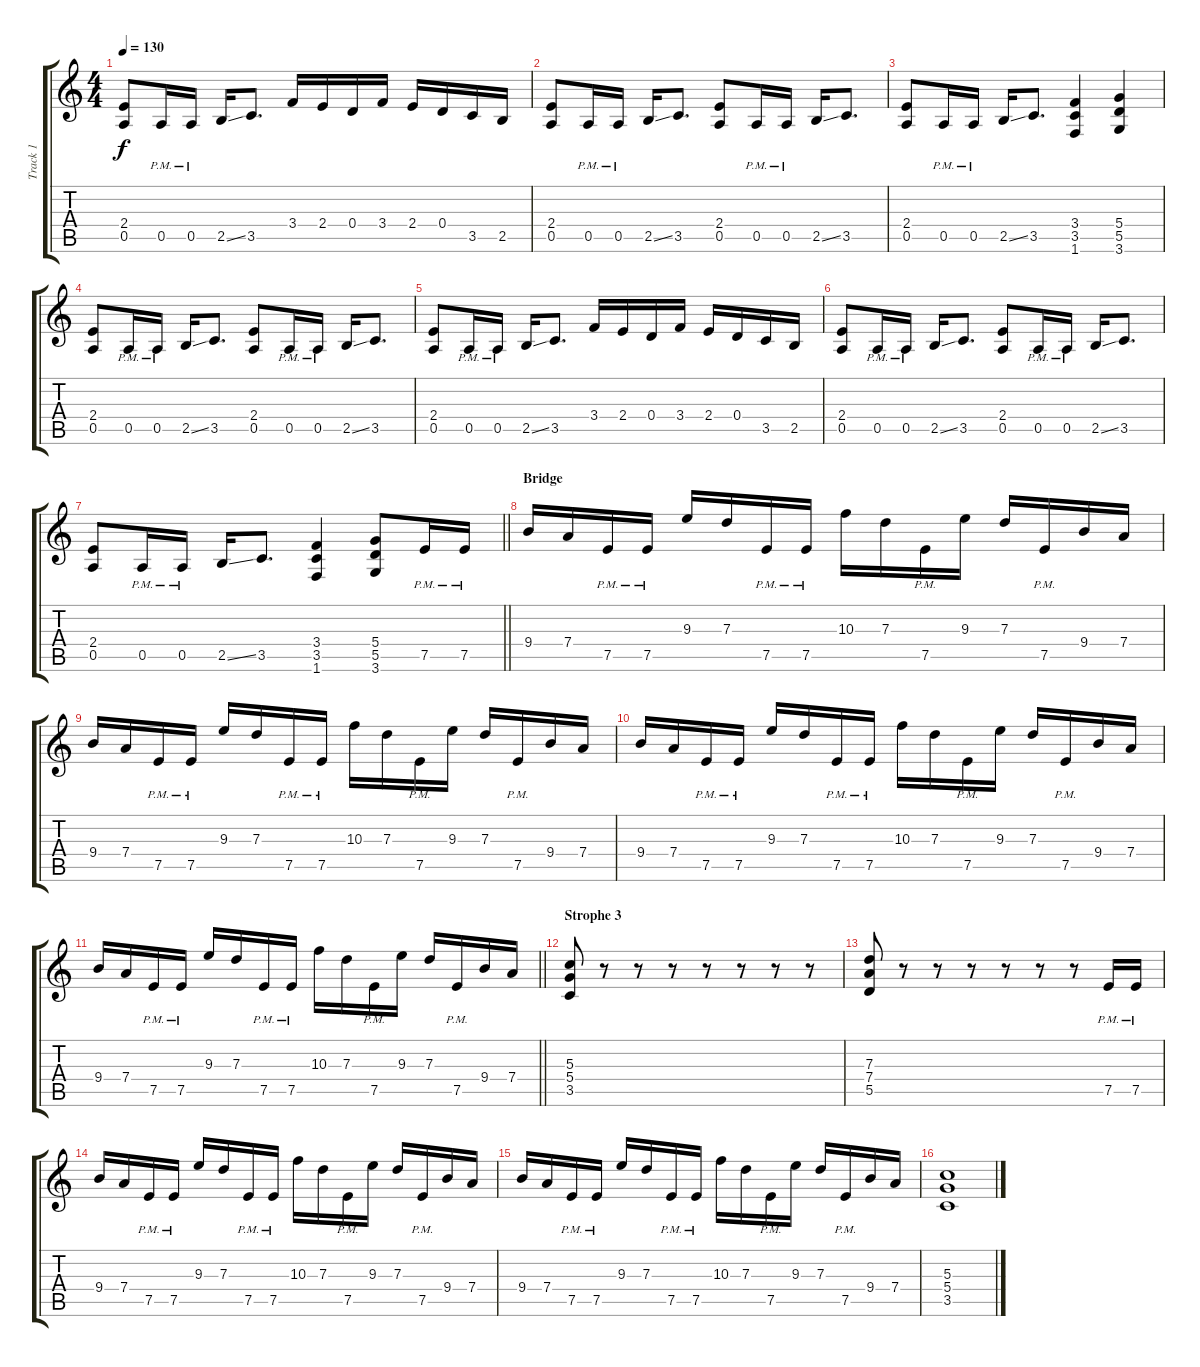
\track ("Track 1" "Track 1") {instrument overdrivenguitar}
\staff {score tabs}
\tuning (E4 B3 G3 D3 A2 E2) {hide}
\ts (4 4)
\tempo 130
\clef g2
\ks c
(2.4 0.5).8{dy f} 0.5{pm}.16 0.5{pm}.16 2.5{ss}.16 3.5.8{d} 3.4.16 2.4.16 0.4.16 3.4.16 2.4.16 0.4.16 3.5.16 2.5.16 |
(2.4 0.5).8 0.5{pm}.16 0.5{pm}.16 2.5{ss}.16 3.5.8{d} (2.4 0.5).8 0.5{pm}.16 0.5{pm}.16 2.5{ss}.16 3.5.8{d} |
(2.4 0.5).8 0.5{pm}.16 0.5{pm}.16 2.5{ss}.16 3.5.8{d} (3.4 3.5 1.6).4 (5.4 5.5 3.6).4 |
(2.4 0.5).8 0.5{pm}.16 0.5{pm}.16 2.5{ss}.16 3.5.8{d} (2.4 0.5).8 0.5{pm}.16 0.5{pm}.16 2.5{ss}.16 3.5.8{d} |
(2.4 0.5).8 0.5{pm}.16 0.5{pm}.16 2.5{ss}.16 3.5.8{d} 3.4.16 2.4.16 0.4.16 3.4.16 2.4.16 0.4.16 3.5.16 2.5.16 |
(2.4 0.5).8 0.5{pm}.16 0.5{pm}.16 2.5{ss}.16 3.5.8{d} (2.4 0.5).8 0.5{pm}.16 0.5{pm}.16 2.5{ss}.16 3.5.8{d} |
\barLineRight lightlight
(2.4 0.5).8 0.5{pm}.16 0.5{pm}.16 2.5{ss}.16 3.5.8{d} (3.4 3.5 1.6).4 (5.4 5.5 3.6).8 7.5{pm}.16 7.5{pm}.16 |
\section ("" "Bridge")
9.4.16 7.4.16 7.5{pm}.16 7.5{pm}.16 9.3.16 7.3.16 7.5{pm}.16 7.5{pm}.16 10.3.16 7.3.16 7.5{pm}.16 9.3.16 7.3.16 7.5{pm}.16 9.4.16 7.4.16 |
9.4.16 7.4.16 7.5{pm}.16 7.5{pm}.16 9.3.16 7.3.16 7.5{pm}.16 7.5{pm}.16 10.3.16 7.3.16 7.5{pm}.16 9.3.16 7.3.16 7.5{pm}.16 9.4.16 7.4.16 |
9.4.16 7.4.16 7.5{pm}.16 7.5{pm}.16 9.3.16 7.3.16 7.5{pm}.16 7.5{pm}.16 10.3.16 7.3.16 7.5{pm}.16 9.3.16 7.3.16 7.5{pm}.16 9.4.16 7.4.16 |
\barLineRight lightlight
9.4.16 7.4.16 7.5{pm}.16 7.5{pm}.16 9.3.16 7.3.16 7.5{pm}.16 7.5{pm}.16 10.3.16 7.3.16 7.5{pm}.16 9.3.16 7.3.16 7.5{pm}.16 9.4.16 7.4.16 |
\section ("" "Strophe 3")
(5.3 5.4 3.5).8 r.8 r.8 r.8 r.8 r.8 r.8 r.8 |
(7.3 7.4 5.5).8 r.8 r.8 r.8 r.8 r.8 r.8 7.5{pm}.16 7.5{pm}.16 |
9.4.16 7.4.16 7.5{pm}.16 7.5{pm}.16 9.3.16 7.3.16 7.5{pm}.16 7.5{pm}.16 10.3.16 7.3.16 7.5{pm}.16 9.3.16 7.3.16 7.5{pm}.16 9.4.16 7.4.16 |
9.4.16 7.4.16 7.5{pm}.16 7.5{pm}.16 9.3.16 7.3.16 7.5{pm}.16 7.5{pm}.16 10.3.16 7.3.16 7.5{pm}.16 9.3.16 7.3.16 7.5{pm}.16 9.4.16 7.4.16 |
(5.3 5.4 3.5).1
